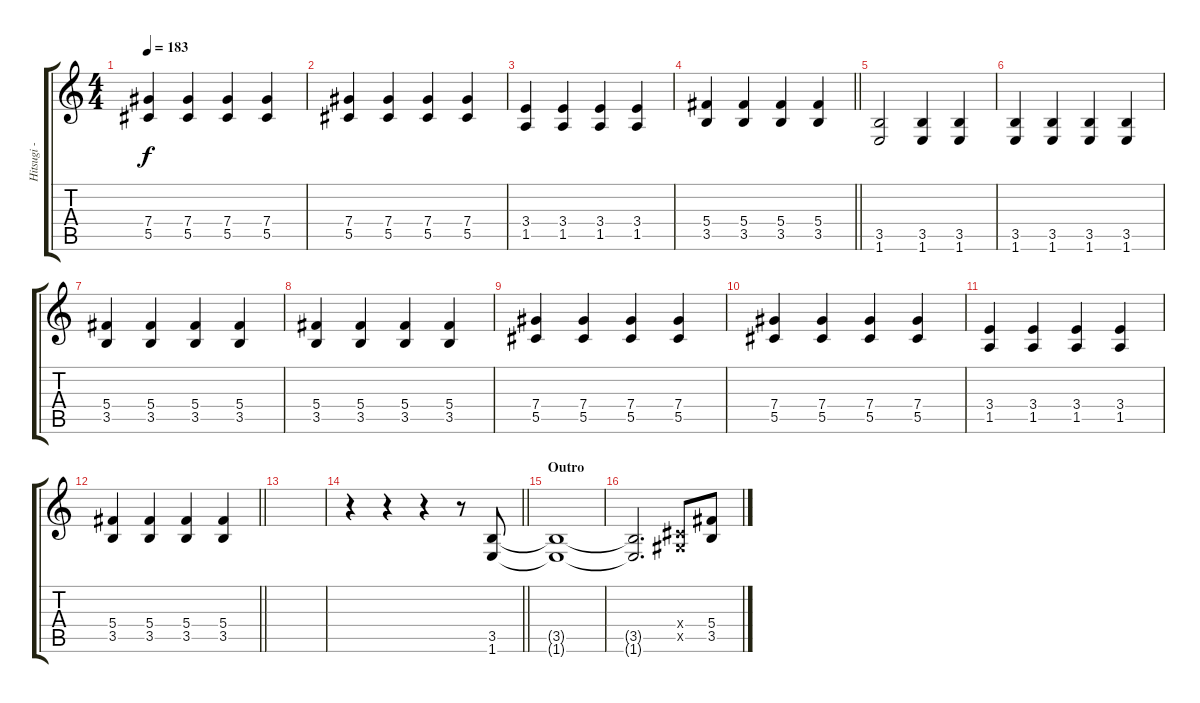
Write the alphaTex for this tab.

\track ("Hitsugi - Guitar 2" "Hitsugi - ") {instrument overdrivenguitar}
\staff {score tabs}
\tuning (Eb4 Bb3 Gb3 Db3 Ab2 Eb2) {hide}
\ts (4 4)
\tempo 183
\clef g2
\ks c
(7.4 5.5).4{dy f} (7.4 5.5).4 (7.4 5.5).4 (7.4 5.5).4 |
(7.4 5.5).4 (7.4 5.5).4 (7.4 5.5).4 (7.4 5.5).4 |
(3.4 1.5).4 (3.4 1.5).4 (3.4 1.5).4 (3.4 1.5).4 |
\barLineRight lightlight
(5.4 3.5).4 (5.4 3.5).4 (5.4 3.5).4 (5.4 3.5).4 |
\section ("" "")
(3.5 1.6).2 (3.5 1.6).4 (3.5 1.6).4 |
(3.5 1.6).4 (3.5 1.6).4 (3.5 1.6).4 (3.5 1.6).4 |
(5.4 3.5).4 (5.4 3.5).4 (5.4 3.5).4 (5.4 3.5).4 |
(5.4 3.5).4 (5.4 3.5).4 (5.4 3.5).4 (5.4 3.5).4 |
(7.4 5.5).4 (7.4 5.5).4 (7.4 5.5).4 (7.4 5.5).4 |
(7.4 5.5).4 (7.4 5.5).4 (7.4 5.5).4 (7.4 5.5).4 |
(3.4 1.5).4 (3.4 1.5).4 (3.4 1.5).4 (3.4 1.5).4 |
\barLineRight lightlight
(5.4 3.5).4 (5.4 3.5).4 (5.4 3.5).4 (5.4 3.5).4 |
|
\barLineRight lightlight
r.4 r.4 r.4 r.8 (3.5 1.6).8 |
\section ("" "Outro")
(3.5{t} 1.6{t}).1 |
(3.5{t} 1.6{t}).2{d} (0.4{x} 0.5{x}).8 (5.4 3.5).8
